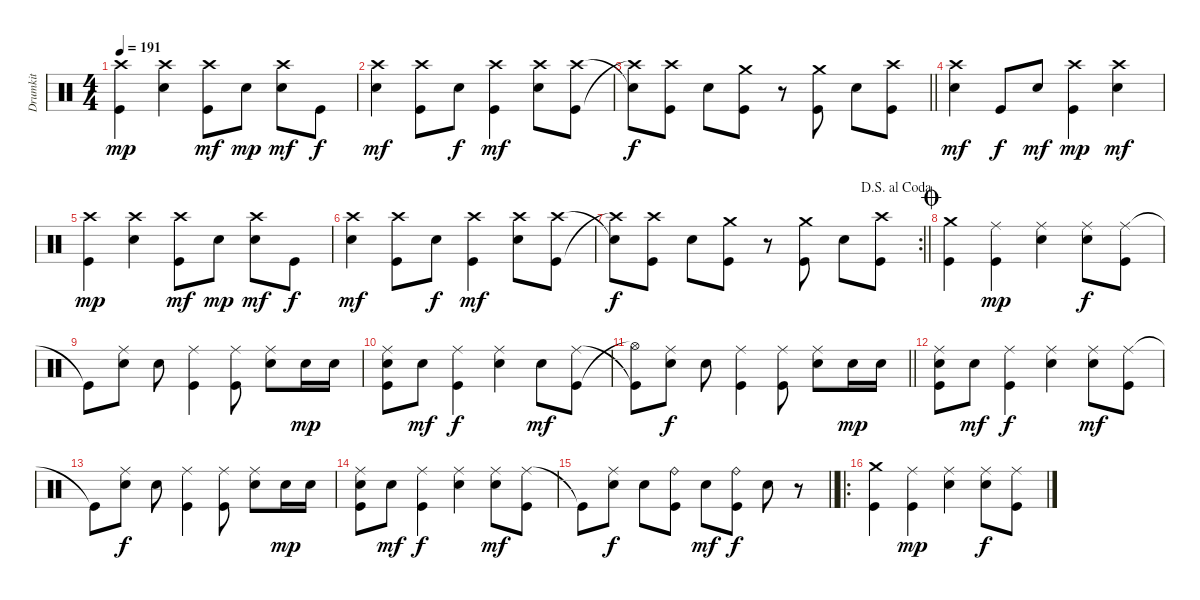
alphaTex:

\track ("Drumkit" "Drumkit") {instrument percussion}
\staff {score}
\articulation defaults
\ts (4 4)
\tempo 191
\clef neutral
\ks c
("Crash high (hit)" "Kick (hit)").4{dy mp} ("Crash high (hit)" "Snare (hit) 2").4 ("Crash high (hit)" "Kick (hit)").8{dy mf} "Snare (hit) 2".8{dy mp} ("Crash high (hit)" "Snare (hit) 2").8{dy mf} "Kick (hit)".8{dy f} |
("Crash high (hit)" "Snare (hit) 2").4{dy mf} ("Crash high (hit)" "Kick (hit)").8 "Snare (hit) 2".8{dy f} ("Crash high (hit)" "Kick (hit)").4{dy mf} ("Crash high (hit)" "Snare (hit) 2").8 ("Crash high (hit)" "Kick (hit)").8 |
\barLineRight lightlight
("Snare (hit) 2"{t} "Crash high (hit)"{t}).8{dy f} ("Crash high (hit)" "Kick (hit)").8 "Snare (hit) 2".8 ("Crash medium (hit)" "Kick (hit)").8 r.8 ("Crash medium (hit)" "Kick (hit)").8 "Snare (hit) 2".8 ("Crash high (hit)" "Kick (hit)").8 |
("Crash high (hit)" "Snare (hit) 2").4{dy mf} "Kick (hit)".8{dy f} "Snare (hit) 2".8{dy mf} ("Crash high (hit)" "Kick (hit)").4{dy mp} ("Crash high (hit)" "Snare (hit) 2").4{dy mf} |
("Crash high (hit)" "Kick (hit)").4{dy mp} ("Crash high (hit)" "Snare (hit) 2").4 ("Crash high (hit)" "Kick (hit)").8{dy mf} "Snare (hit) 2".8{dy mp} ("Crash high (hit)" "Snare (hit) 2").8{dy mf} "Kick (hit)".8{dy f} |
("Crash high (hit)" "Snare (hit) 2").4{dy mf} ("Crash high (hit)" "Kick (hit)").8 "Snare (hit) 2".8{dy f} ("Crash high (hit)" "Kick (hit)").4{dy mf} ("Crash high (hit)" "Snare (hit) 2").8 ("Crash high (hit)" "Kick (hit)").8 |
\rc 2
\jump dalsegnoalcoda
\barLineRight lightlight
("Snare (hit) 2"{t} "Crash high (hit)"{t}).8{dy f} ("Crash high (hit)" "Kick (hit)").8 "Snare (hit) 2".8 ("Crash medium (hit)" "Kick (hit)").8 r.8 ("Crash medium (hit)" "Kick (hit)").8 "Snare (hit) 2".8 ("Crash high (hit)" "Kick (hit)").8 |
\jump coda
("Crash medium (hit)" "Kick (hit)").4 ("Ride (middle)" "Kick (hit)").4{dy mp} ("Ride (middle)" "Snare (hit) 2").4 ("Ride (middle)" "Snare (hit) 2").8{dy f} ("Ride (middle)" "Kick (hit)").8 |
"Kick (hit)"{t}.8 ("Ride (middle)" "Snare (hit) 2").8 "Snare (hit) 2".8 ("Ride (middle)" "Kick (hit)").4 ("Ride (middle)" "Kick (hit)").8 ("Ride (middle)" "Snare (hit) 2").8 "Snare (hit) 2".16{dy mp} "Snare (hit) 2".16 |
("Ride (middle)" "Snare (hit) 2" "Kick (hit)").8 "Snare (hit) 2".8{dy mf} ("Ride (middle)" "Kick (hit)").4{dy f} ("Ride (middle)" "Snare (hit) 2").4 "Snare (hit) 2".8{dy mf} ("Ride (middle)" "Kick (hit)").8 |
\barLineRight lightlight
("Kick (hit)"{t} "Hi-Hat (open)"{t}).8 ("Ride (middle)" "Snare (hit) 2").8{dy f} "Snare (hit) 2".8 ("Kick (hit)" "Ride (middle)").4 ("Ride (middle)" "Kick (hit)").8 ("Ride (middle)" "Snare (hit) 2").8 "Snare (hit) 2".16{dy mp} "Snare (hit) 2".16 |
("Ride (middle)" "Snare (hit) 2" "Kick (hit)").8 "Snare (hit) 2".8{dy mf} ("Ride (middle)" "Kick (hit)").4{dy f} ("Ride (middle)" "Snare (hit) 2").4 ("Ride (middle)" "Snare (hit) 2").8{dy mf} ("Ride (middle)" "Kick (hit)").8 |
"Kick (hit)"{t}.8 ("Ride (middle)" "Snare (hit) 2").8{dy f} "Snare (hit) 2".8 ("Ride (middle)" "Kick (hit)").4 ("Ride (middle)" "Kick (hit)").8 ("Ride (middle)" "Snare (hit) 2").8 "Snare (hit) 2".16{dy mp} "Snare (hit) 2".16 |
("Ride (middle)" "Snare (hit) 2" "Kick (hit)").8 "Snare (hit) 2".8{dy mf} ("Ride (middle)" "Kick (hit)").4{dy f} ("Ride (middle)" "Snare (hit) 2").4 ("Ride (middle)" "Snare (hit) 2").8{dy mf} ("Ride (middle)" "Kick (hit)").8 |
\barLineRight lightlight "Kick (hit)"{t}.8
("Ride (middle)" "Snare (hit) 2").8{dy f} "Snare (hit) 2".8 ("Ride (bell)" "Kick (hit)").8 "Snare (hit) 2".8{dy mf} ("Ride (bell)" "Kick (hit)").8{dy f} "Snare (hit) 2".8 r.8 |
\ro
("Crash medium (hit)" "Kick (hit)").4 ("Ride (middle)" "Kick (hit)").4{dy mp} ("Ride (middle)" "Snare (hit) 2").4 ("Ride (middle)" "Snare (hit) 2").8{dy f} ("Ride (middle)" "Kick (hit)").8
